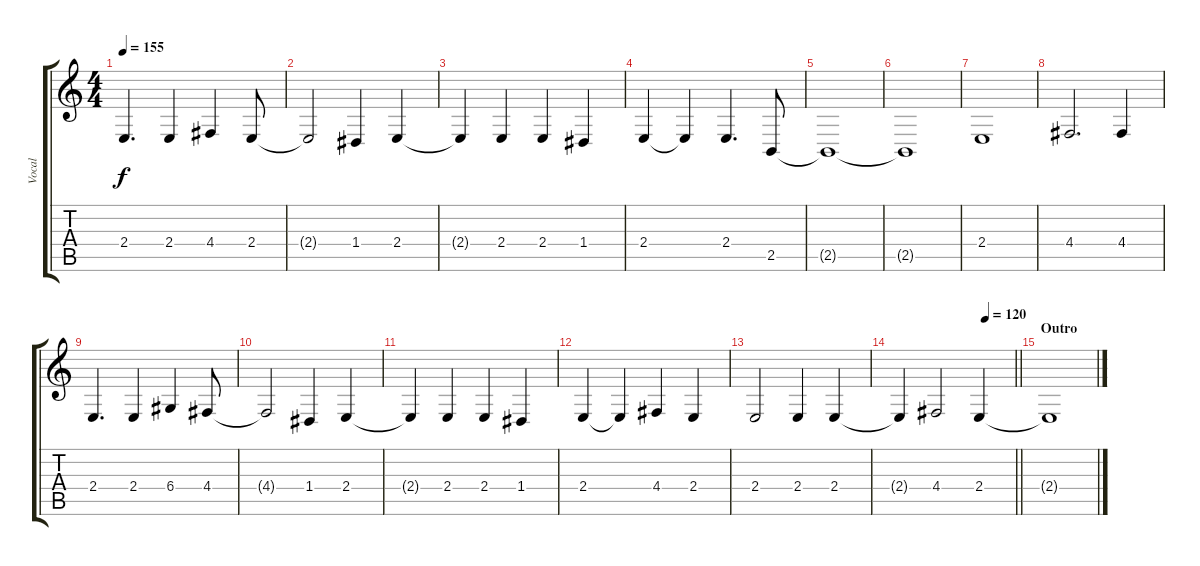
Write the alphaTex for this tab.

\track ("Vocal" "Vocal") {instrument oboe}
\staff {score tabs}
\tuning (E4 B3 G3 D3 A2 E2) {hide}
\ts (4 4)
\tempo 155
\clef g2
\ks c
2.4.4{d dy f} 2.4.4 4.4.4 2.4.8 |
2.4{t}.2 1.4.4 2.4.4 |
2.4{t}.4 2.4.4 2.4.4 1.4.4 |
2.4.4 2.4{t}.4 2.4.4{d} 2.5.8{volume 12} |
2.5{t}.1 |
2.5{t}.1 |
2.4.1{volume 16} |
4.4.2{d} 4.4.4 |
2.4.4{d} 2.4.4 6.4.4 4.4.8 |
4.4{t}.2 1.4.4 2.4.4 |
2.4{t}.4 2.4.4 2.4.4 1.4.4 |
2.4.4 2.4{t}.4 4.4.4 2.4.4 |
2.4.2 2.4.4 2.4.4 |
\tempo (120 0.75)
\barLineRight lightlight
2.4{t}.4 4.4.2 2.4.4{volume 5} |
\section ("" "Outro")
2.4{t}.1
